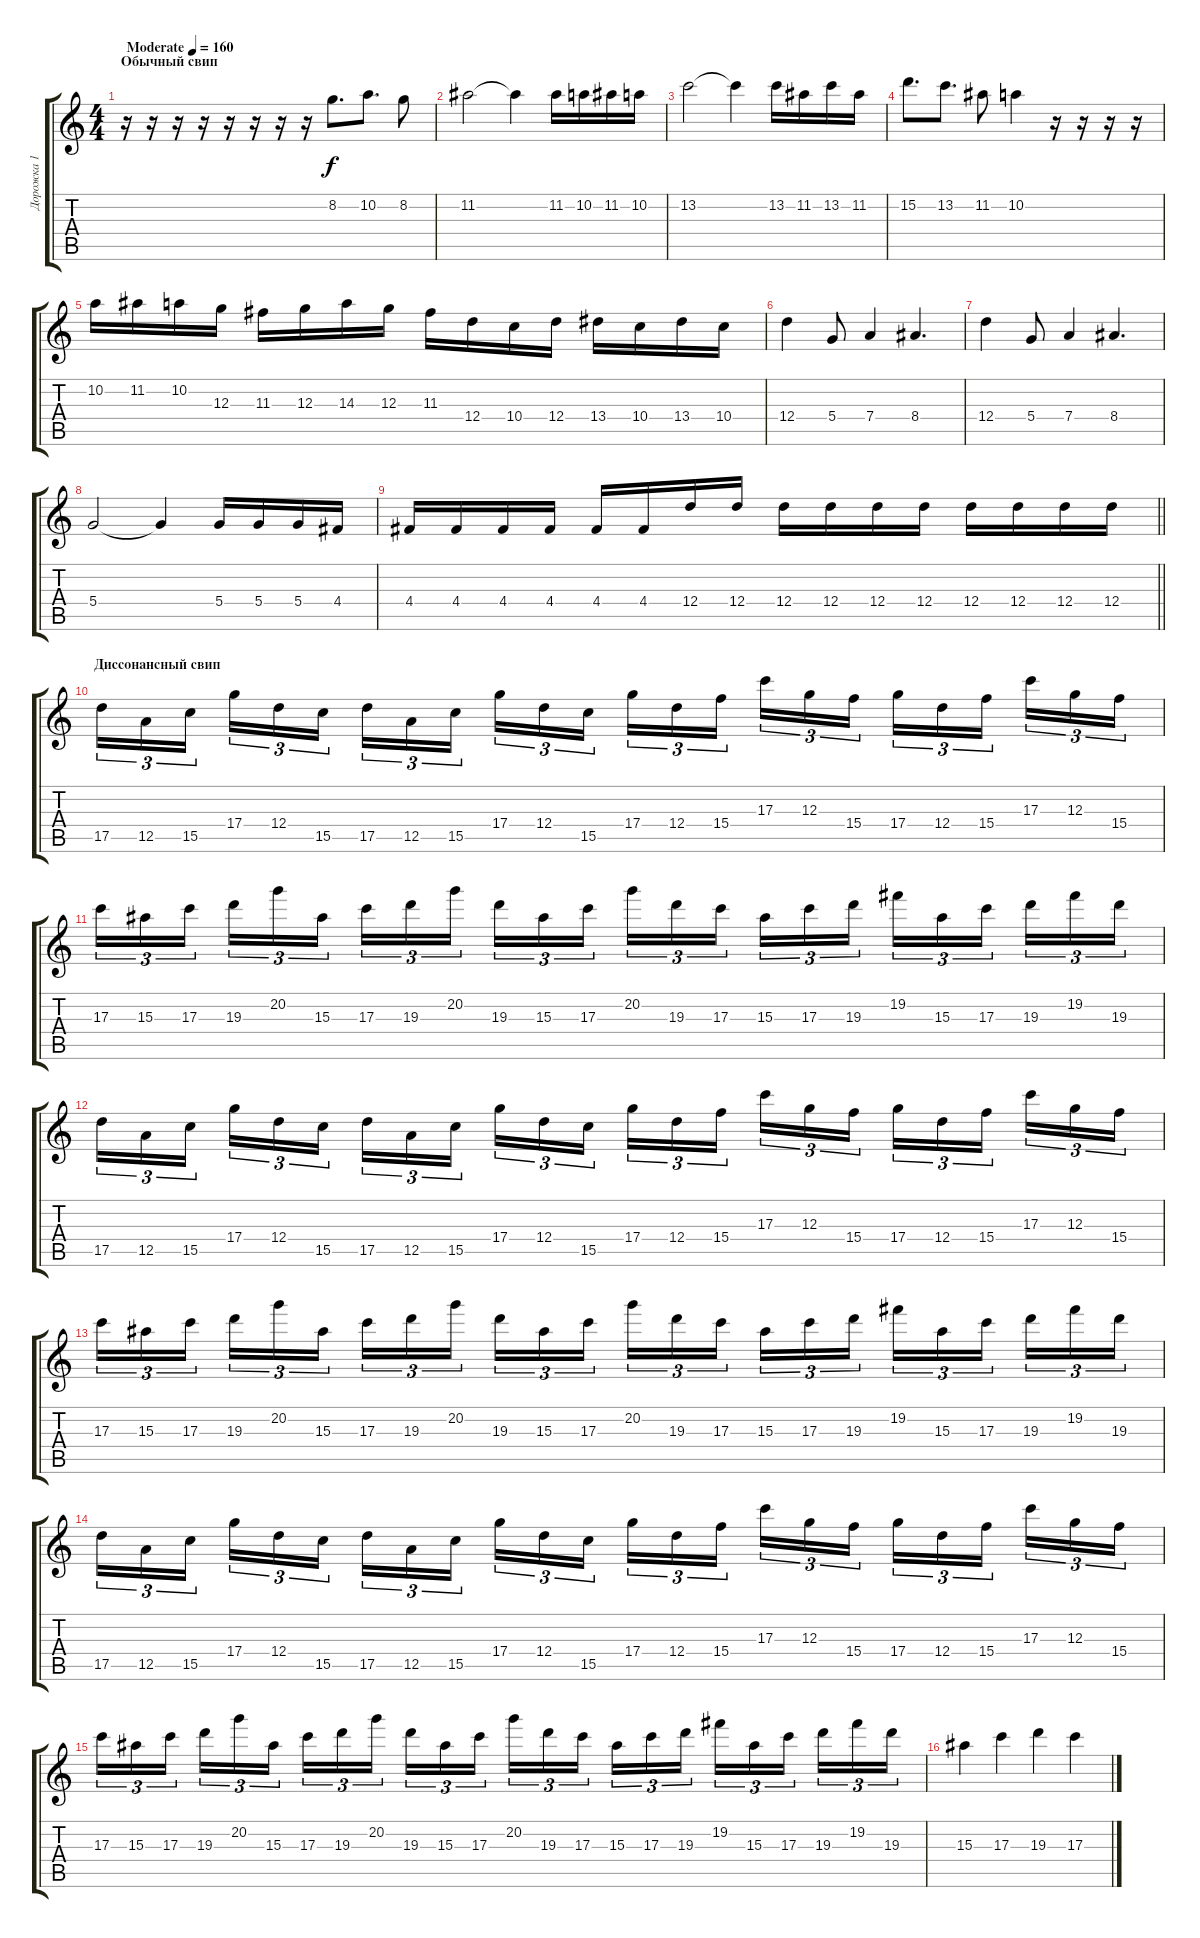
\track ("Дорожка 1" "Дорожка 1") {instrument distortionguitar}
\staff {score tabs}
\tuning (E4 B3 G3 D3 A2 E2) {hide}
\ts (4 4)
\section ("" "Обычный свип")
\tempo (160 "Moderate")
\clef g2
\ks c
r.16{dy f instrument distortionguitar} r.16 r.16 r.16 r.16 r.16 r.16 r.16 8.2.8{d} 10.2.8{d} 8.2.8 |
11.2.2 11.2{t}.4 11.2.16 10.2.16 11.2.16 10.2.16 |
13.2.2 13.2{t}.4 13.2.16 11.2.16 13.2.16 11.2.16 |
15.2.8{d} 13.2.8{d} 11.2.8 10.2.4 r.16 r.16 r.16 r.16 |
10.2.16 11.2.16 10.2.16 12.3.16 11.3.16 12.3.16 14.3.16 12.3.16 11.3.16 12.4.16 10.4.16 12.4.16 13.4.16 10.4.16 13.4.16 10.4.16 |
12.4.4 5.4.8 7.4.4 8.4.4{d} |
12.4.4 5.4.8 7.4.4 8.4.4{d} |
5.4.2 5.4{t}.4 5.4.16 5.4.16 5.4.16 4.4.16 |
\barLineRight lightlight
4.4.16 4.4.16 4.4.16 4.4.16 4.4.16 4.4.16 12.4.16 12.4.16 12.4.16 12.4.16 12.4.16 12.4.16 12.4.16 12.4.16 12.4.16 12.4.16 |
\section ("" "Диссонансный свип")
17.5.16{tu (3 2)} 12.5.16{tu (3 2)} 15.5.16{tu (3 2) beam splitsecondary} 17.4.16{tu (3 2)} 12.4.16{tu (3 2)} 15.5.16{tu (3 2)} 17.5.16{tu (3 2)} 12.5.16{tu (3 2)} 15.5.16{tu (3 2) beam splitsecondary} 17.4.16{tu (3 2)} 12.4.16{tu (3 2)} 15.5.16{tu (3 2)} 17.4.16{tu (3 2)} 12.4.16{tu (3 2)} 15.4.16{tu (3 2) beam splitsecondary} 17.3.16{tu (3 2)} 12.3.16{tu (3 2)} 15.4.16{tu (3 2)} 17.4.16{tu (3 2)} 12.4.16{tu (3 2)} 15.4.16{tu (3 2) beam splitsecondary} 17.3.16{tu (3 2)} 12.3.16{tu (3 2)} 15.4.16{tu (3 2)} |
17.3.16{tu (3 2)} 15.3.16{tu (3 2)} 17.3.16{tu (3 2) beam splitsecondary} 19.3.16{tu (3 2)} 20.2.16{tu (3 2)} 15.3.16{tu (3 2)} 17.3.16{tu (3 2)} 19.3.16{tu (3 2)} 20.2.16{tu (3 2) beam splitsecondary} 19.3.16{tu (3 2)} 15.3.16{tu (3 2)} 17.3.16{tu (3 2)} 20.2.16{tu (3 2)} 19.3.16{tu (3 2)} 17.3.16{tu (3 2) beam splitsecondary} 15.3.16{tu (3 2)} 17.3.16{tu (3 2)} 19.3.16{tu (3 2)} 19.2.16{tu (3 2)} 15.3.16{tu (3 2)} 17.3.16{tu (3 2) beam splitsecondary} 19.3.16{tu (3 2)} 19.2.16{tu (3 2)} 19.3.16{tu (3 2)} |
17.5.16{tu (3 2)} 12.5.16{tu (3 2)} 15.5.16{tu (3 2) beam splitsecondary} 17.4.16{tu (3 2)} 12.4.16{tu (3 2)} 15.5.16{tu (3 2)} 17.5.16{tu (3 2)} 12.5.16{tu (3 2)} 15.5.16{tu (3 2) beam splitsecondary} 17.4.16{tu (3 2)} 12.4.16{tu (3 2)} 15.5.16{tu (3 2)} 17.4.16{tu (3 2)} 12.4.16{tu (3 2)} 15.4.16{tu (3 2) beam splitsecondary} 17.3.16{tu (3 2)} 12.3.16{tu (3 2)} 15.4.16{tu (3 2)} 17.4.16{tu (3 2)} 12.4.16{tu (3 2)} 15.4.16{tu (3 2) beam splitsecondary} 17.3.16{tu (3 2)} 12.3.16{tu (3 2)} 15.4.16{tu (3 2)} |
17.3.16{tu (3 2)} 15.3.16{tu (3 2)} 17.3.16{tu (3 2) beam splitsecondary} 19.3.16{tu (3 2)} 20.2.16{tu (3 2)} 15.3.16{tu (3 2)} 17.3.16{tu (3 2)} 19.3.16{tu (3 2)} 20.2.16{tu (3 2) beam splitsecondary} 19.3.16{tu (3 2)} 15.3.16{tu (3 2)} 17.3.16{tu (3 2)} 20.2.16{tu (3 2)} 19.3.16{tu (3 2)} 17.3.16{tu (3 2) beam splitsecondary} 15.3.16{tu (3 2)} 17.3.16{tu (3 2)} 19.3.16{tu (3 2)} 19.2.16{tu (3 2)} 15.3.16{tu (3 2)} 17.3.16{tu (3 2) beam splitsecondary} 19.3.16{tu (3 2)} 19.2.16{tu (3 2)} 19.3.16{tu (3 2)} |
17.5.16{tu (3 2)} 12.5.16{tu (3 2)} 15.5.16{tu (3 2) beam splitsecondary} 17.4.16{tu (3 2)} 12.4.16{tu (3 2)} 15.5.16{tu (3 2)} 17.5.16{tu (3 2)} 12.5.16{tu (3 2)} 15.5.16{tu (3 2) beam splitsecondary} 17.4.16{tu (3 2)} 12.4.16{tu (3 2)} 15.5.16{tu (3 2)} 17.4.16{tu (3 2)} 12.4.16{tu (3 2)} 15.4.16{tu (3 2) beam splitsecondary} 17.3.16{tu (3 2)} 12.3.16{tu (3 2)} 15.4.16{tu (3 2)} 17.4.16{tu (3 2)} 12.4.16{tu (3 2)} 15.4.16{tu (3 2) beam splitsecondary} 17.3.16{tu (3 2)} 12.3.16{tu (3 2)} 15.4.16{tu (3 2)} |
17.3.16{tu (3 2)} 15.3.16{tu (3 2)} 17.3.16{tu (3 2) beam splitsecondary} 19.3.16{tu (3 2)} 20.2.16{tu (3 2)} 15.3.16{tu (3 2)} 17.3.16{tu (3 2)} 19.3.16{tu (3 2)} 20.2.16{tu (3 2) beam splitsecondary} 19.3.16{tu (3 2)} 15.3.16{tu (3 2)} 17.3.16{tu (3 2)} 20.2.16{tu (3 2)} 19.3.16{tu (3 2)} 17.3.16{tu (3 2) beam splitsecondary} 15.3.16{tu (3 2)} 17.3.16{tu (3 2)} 19.3.16{tu (3 2)} 19.2.16{tu (3 2)} 15.3.16{tu (3 2)} 17.3.16{tu (3 2) beam splitsecondary} 19.3.16{tu (3 2)} 19.2.16{tu (3 2)} 19.3.16{tu (3 2)} |
15.3.4 17.3.4 19.3.4 17.3.4
